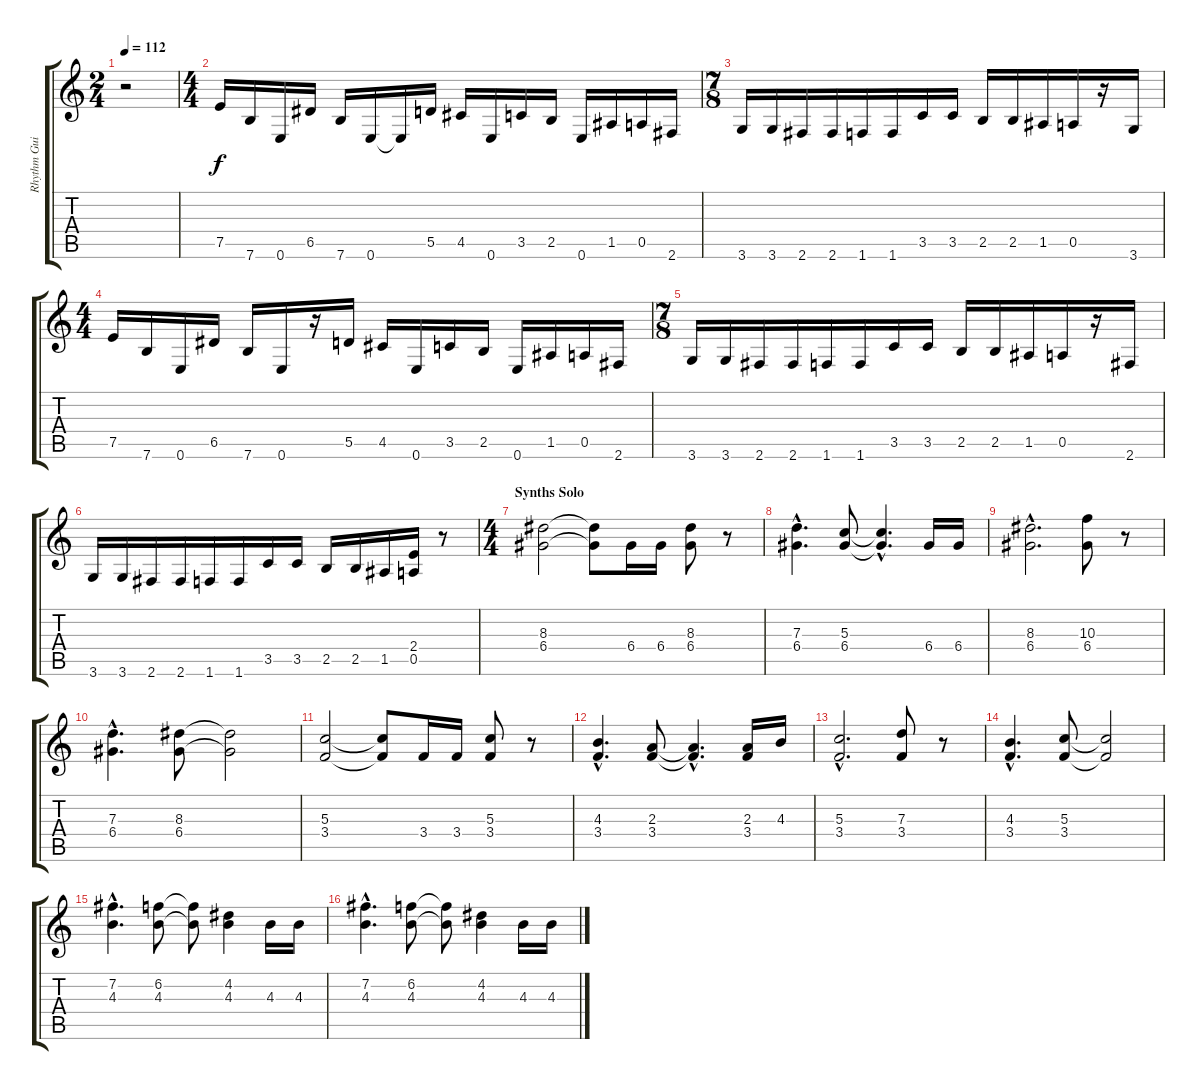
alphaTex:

\track ("Rhythm Guitar" "Rhythm Gui") {instrument distortionguitar}
\staff {score tabs}
\tuning (E4 B3 G3 D3 A2 E2) {hide}
\ts (2 4)
\tempo 112
\clef g2
\ks c
r.2{dy f} |
\ts (4 4)
7.5.16 7.6.16 0.6.16 6.5.16 7.6.16 0.6.16 0.6{t}.16 5.5.16 4.5.16 0.6.16 3.5.16 2.5.16 0.6.16 1.5.16 0.5.16 2.6.16 |
\ts (7 8)
3.6.16 3.6.16 2.6.16 2.6.16 1.6.16 1.6.16 3.5.16 3.5.16 2.5.16 2.5.16 1.5.16 0.5.16 r.16 3.6.16 |
\ts (4 4)
7.5.16 7.6.16 0.6.16 6.5.16 7.6.16 0.6.16 r.16 5.5.16 4.5.16 0.6.16 3.5.16 2.5.16 0.6.16 1.5.16 0.5.16 2.6.16 |
\ts (7 8)
3.6.16 3.6.16 2.6.16 2.6.16 1.6.16 1.6.16 3.5.16 3.5.16 2.5.16 2.5.16 1.5.16 0.5.16 r.16 2.6.16 |
3.6.16 3.6.16 2.6.16 2.6.16 1.6.16 1.6.16 3.5.16 3.5.16 2.5.16 2.5.16 1.5.16 (2.4 0.5).16 r.8 |
\ts (4 4)
\section ("" "Synths Solo")
(8.3 6.4).2 (8.3{t} 6.4{t}).8 6.4.16 6.4.16 (8.3 6.4).8 r.8 |
(7.3{hac} 6.4{hac}).4{d} (5.3 6.4).8 (5.3{hac t} 6.4{hac t}).4{d} 6.4.16 6.4.16 |
(8.3{hac} 6.4{hac}).2{d} (10.3 6.4).8 r.8 |
(7.3{hac} 6.4{hac}).4{d} (8.3 6.4).8 (8.3{t} 6.4{t}).2 |
(5.3 3.4).2 (5.3{t} 3.4{t}).8 3.4.16 3.4.16 (5.3 3.4).8 r.8 |
(4.3{hac} 3.4{hac}).4{d} (2.3 3.4).8 (2.3{hac t} 3.4{hac t}).4{d} (2.3 3.4).16 4.3.16 |
(5.3{hac} 3.4{hac}).2{d} (7.3 3.4).8 r.8 |
(4.3{hac} 3.4{hac}).4{d} (5.3 3.4).8 (5.3{t} 3.4{t}).2 |
(7.2{hac} 4.3{hac}).4{d} (6.2 4.3).8 (6.2{t} 4.3{t}).8 (4.2 4.3).4 4.3.16 4.3.16 |
(7.2{hac} 4.3{hac}).4{d} (6.2 4.3).8 (6.2{t} 4.3{t}).8 (4.2 4.3).4 4.3.16 4.3.16
